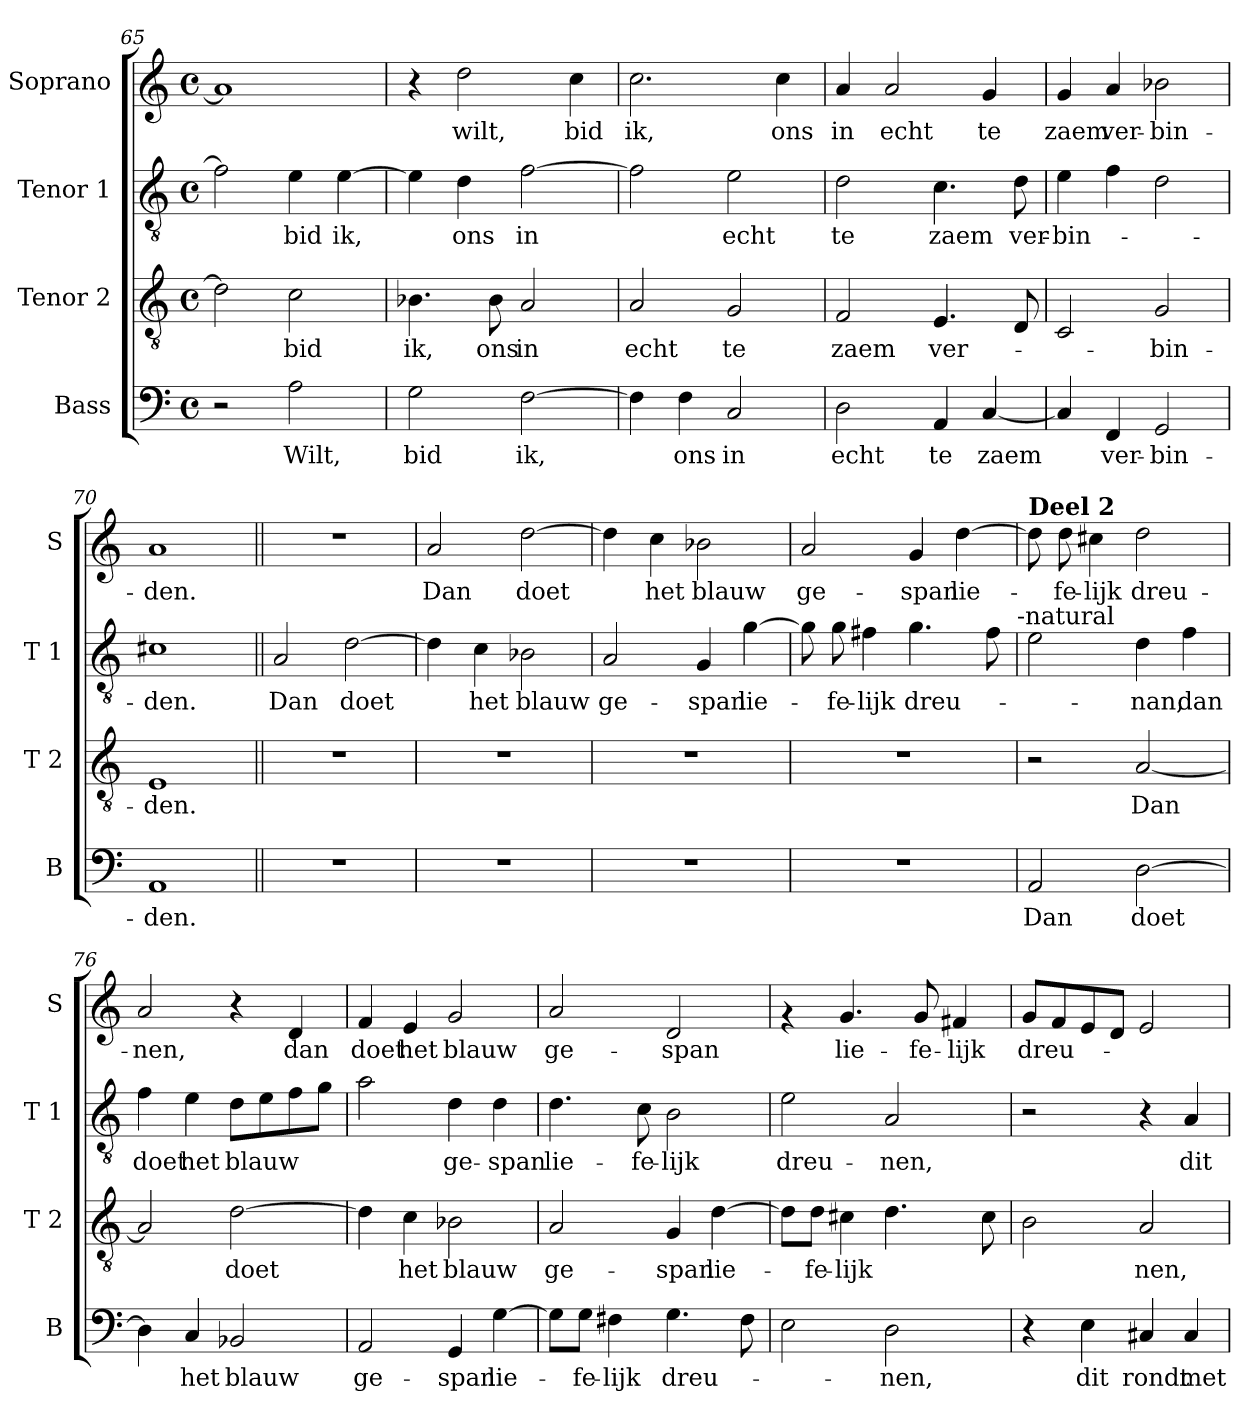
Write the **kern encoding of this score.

**kern	**text	**kern	**text	**kern	**text	**kern	**text
*part4	*part4	*part3	*part3	*part2	*part2	*part1	*part1
*staff4	*staff4	*staff3	*staff3	*staff2	*staff2	*staff1	*staff1
*I"Bass	*	*I"Tenor 2	*	*I"Tenor 1	*	*I"Soprano	*
*I'B	*	*I'T 2	*	*I'T 1	*	*I'S	*
*clefF4	*	*clefGv2	*	*clefGv2	*	*clefG2	*
*k[]	*	*k[]	*	*k[]	*	*k[]	*
*C:	*	*C:	*	*C:	*	*C:	*
*M4/4	*	*M4/4	*	*M4/4	*	*M4/4	*
*met(c)	*	*met(c)	*	*met(c)	*	*met(c)	*
=65	=65	=65	=65	=65	=65	=65	=65
2r	.	2d\]	.	2f\]	.	1a]	.
2A\	Wilt,	2c\	bid	4e\	bid	.	.
.	.	.	.	[4e\	ik,	.	.
!!LO:LB:g=z
=66	=66	=66	=66	=66	=66	=66	=66
2G\	bid	4.B-X\	ik,	4e\]	.	4r	.
.	.	.	.	4d\	ons	2dd\	wilt,
.	.	8B-\	ons	.	.	.	.
[2F\	ik,	2A/	in	[2f\	in	.	.
.	.	.	.	.	.	4cc\	bid
=67	=67	=67	=67	=67	=67	=67	=67
4F\]	.	2A/	echt	2f\]	.	2.cc\	ik,
4F\	ons	.	.	.	.	.	.
2C/	in	2G/	te	2e\	echt	.	.
.	.	.	.	.	.	4cc\	ons
=68	=68	=68	=68	=68	=68	=68	=68
2D\	echt	2F/	zaem	2d\	te	4a/	in
.	.	.	.	.	.	2a/	echt
4AA/	te	4.E/	ver-	4.c\	zaem	.	.
[4C/	zaem	.	.	.	.	4g/	te
.	.	8D/	.	8d\	ver-	.	.
=69	=69	=69	=69	=69	=69	=69	=69
4C/]	.	2C/	.	4e\	-bin-	4g/	zaem
4FF/	ver-	.	.	4f\	.	4a/	ver-
2GG/	-bin-	2G/	-bin-	2d\	.	2b-X\	-bin-
=70	=70	=70	=70	=70	=70	=70	=70
1AA	-den.	1E	-den.	1c#X	-den.	1a	-den.
!!LO:LB:g=z
=71||	=71||	=71||	=71||	=71||	=71||	=71||	=71||
1r	.	1r	.	2A/	Dan	1r	.
.	.	.	.	[2d\	doet	.	.
=72	=72	=72	=72	=72	=72	=72	=72
1r	.	1r	.	4d\]	.	2a/	Dan
.	.	.	.	4c\	het	.	.
.	.	.	.	2B-X\	blauw	[2dd\	doet
=73	=73	=73	=73	=73	=73	=73	=73
1r	.	1r	.	2A/	ge-	4dd\]	.
.	.	.	.	.	.	4cc\	het
.	.	.	.	4G/	-span	2b-X\	blauw
.	.	.	.	[4g\	lie-	.	.
=74	=74	=74	=74	=74	=74	=74	=74
1r	.	1r	.	8g\]	.	2a/	ge-
.	.	.	.	8g\	-fe-	.	.
.	.	.	.	4f#X\	-lijk	.	.
.	.	.	.	4.g\	dreu-	4g/	-span
.	.	.	.	.	.	[4dd\	lie-
.	.	.	.	8f#\	.	.	.
!	!	!	!	!LO:TX:a:t=-natural	!	!	!
=75	=75	=75	=75	=75	=75	=75	=75
!	!	!	!	!	!	!LO:TX:a:B:t=Deel  2	!
2AA/	Dan	2r	.	2e\	.	8dd\]	.
.	.	.	.	.	.	8dd\	-fe-
.	.	.	.	.	.	4cc#X\	-lijk
[2D\	doet	[2A/	Dan	4d\	-nan,	2dd\	dreu-
.	.	.	.	4f\	dan	.	.
!!LO:LB:g=z
=76	=76	=76	=76	=76	=76	=76	=76
4D\]	.	2A/]	.	4f\	doet	2a/	-nen,
4C/	het	.	.	4e\	het	.	.
2BB-X/	blauw	[2d\	doet	8d\L	blauw	4r	.
.	.	.	.	8e\	.	.	.
.	.	.	.	8f\	.	4d/	dan
.	.	.	.	8g\J	.	.	.
=77	=77	=77	=77	=77	=77	=77	=77
2AA/	ge-	4d\]	.	2a\	.	4f/	doet
.	.	4c\	het	.	.	4e/	het
4GG/	-span	2B-X\	blauw	4d\	ge-	2g/	blauw
[4G\	lie-	.	.	4d\	-span	.	.
=78	=78	=78	=78	=78	=78	=78	=78
8G\L]	.	2A/	ge-	4.d\	lie-	2a/	ge-
8G\J	-fe-	.	.	.	.	.	.
4F#X\	-lijk	.	.	.	.	.	.
.	.	.	.	8c\	-fe-	.	.
4.G\	dreu-	4G/	-span	2B\	-lijk	2d/	-span
.	.	[4d\	lie-	.	.	.	.
8F#\	.	.	.	.	.	.	.
=79	=79	=79	=79	=79	=79	=79	=79
2E\	.	8d\L]	.	2e\	dreu-	4rf	.
.	.	8d\J	-fe-	.	.	.	.
.	.	4c#X\	-lijk	.	.	4.g/	lie-
2D\	-nen,	4.d\	.	2A/	-nen,	.	.
.	.	.	.	.	.	8g/	-fe-
.	.	.	.	.	.	4f#X/	-lijk
.	.	8c#\	.	.	.	.	.
=80	=80	=80	=80	=80	=80	=80	=80
4r	.	2B\	.	2r	.	8g/L	dreu-
.	.	.	.	.	.	8f/	.
4E\	dit	.	.	.	.	8e/	.
.	.	.	.	.	.	8d/J	.
4C#X/	rondt	2A/	nen,	4r	.	2e/	.
4C#/	met	.	.	4A/	dit	.	.
=	=	=	=	=	=	=	=
*-	*-	*-	*-	*-	*-	*-	*-
